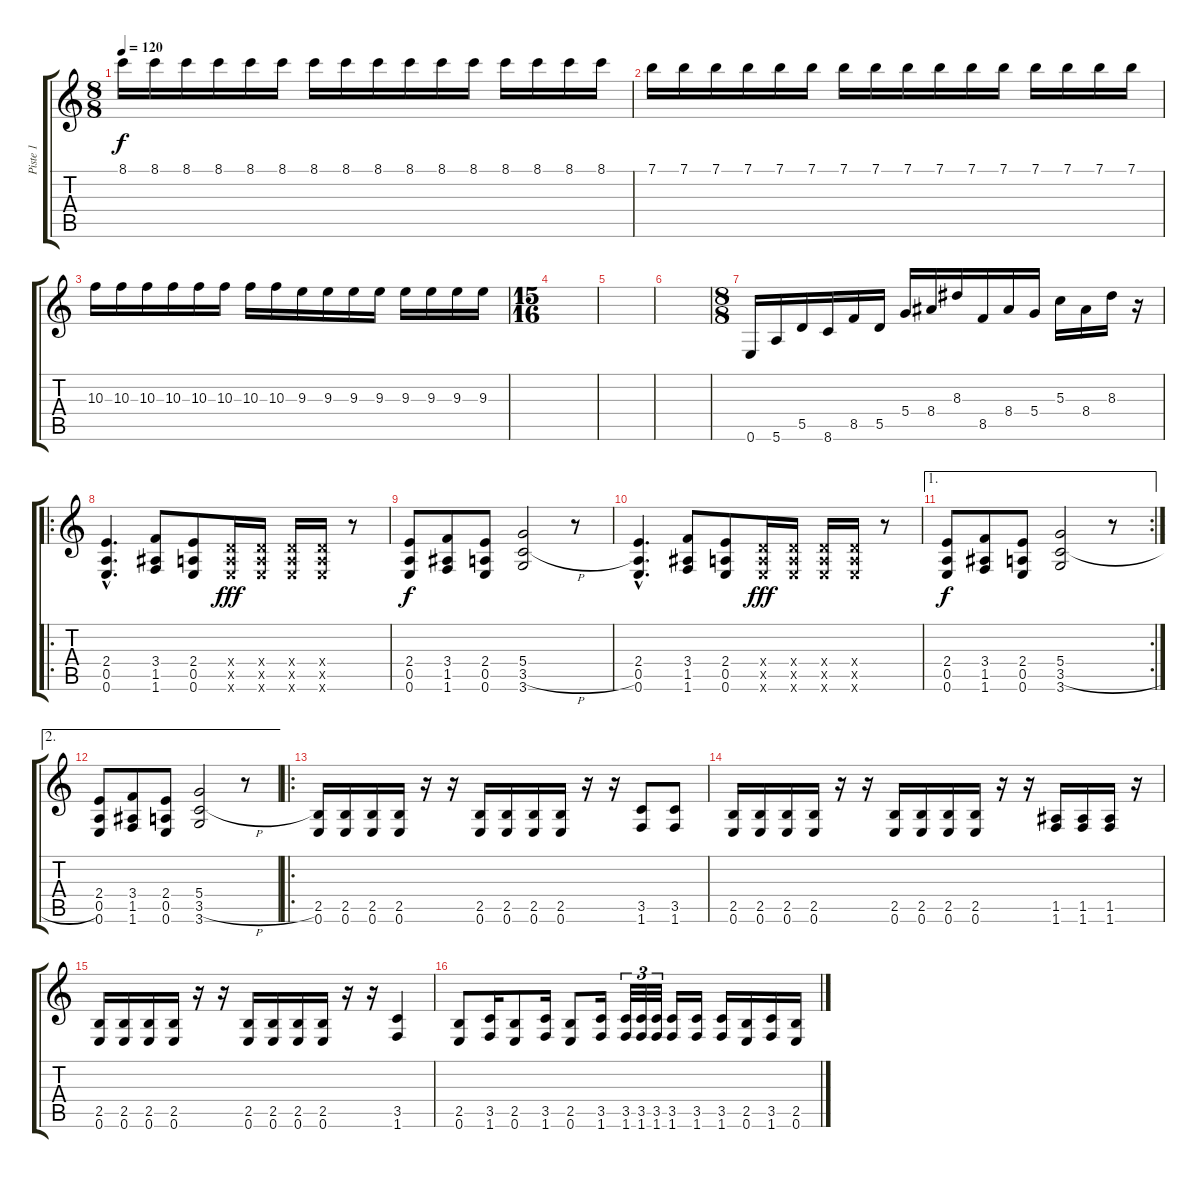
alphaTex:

\track ("Piste 1" "Piste 1") {instrument distortionguitar}
\staff {score tabs}
\tuning (E4 B3 G3 D3 A2 E2) {hide}
\ts (8 8)
\tempo 120
\clef g2
\ks c
8.1.16{dy f} 8.1.16 8.1.16 8.1.16 8.1.16 8.1.16 8.1.16 8.1.16 8.1.16 8.1.16 8.1.16 8.1.16 8.1.16 8.1.16 8.1.16 8.1.16 |
7.1.16 7.1.16 7.1.16 7.1.16 7.1.16 7.1.16 7.1.16 7.1.16 7.1.16 7.1.16 7.1.16 7.1.16 7.1.16 7.1.16 7.1.16 7.1.16 |
10.3.16 10.3.16 10.3.16 10.3.16 10.3.16 10.3.16 10.3.16 10.3.16 9.3.16 9.3.16 9.3.16 9.3.16 9.3.16 9.3.16 9.3.16 9.3.16 |
\ts (15 16)
|
|
|
\ts (8 8)
0.6.16 5.6.16 5.5.16 8.6.16 8.5.16 5.5.16 5.4.16 8.4.16 8.3.16 8.5.16 8.4.16 5.4.16 5.3.16 8.4.16 8.3.16 r.16 |
\ro
(2.4{hac} 0.5{hac} 0.6{hac}).4{d} (3.4 1.5 1.6).8 (2.4 0.5 0.6).8 (0.4{x} 0.5{x} 0.6{x}).16{dy fff} (0.4{x} 0.5{x} 0.6{x}).16 (0.4{x} 0.5{x} 0.6{x}).16 (0.4{x} 0.5{x} 0.6{x}).16 r.8 |
(2.4 0.5 0.6).8{dy f} (3.4 1.5 1.6).8 (2.4 0.5 0.6).8 (5.4 3.5{h} 3.6).2 r.8 |
(2.4{hac} 0.5{hac} 0.6{hac}).4{d} (3.4 1.5 1.6).8 (2.4 0.5 0.6).8 (0.4{x} 0.5{x} 0.6{x}).16{dy fff} (0.4{x} 0.5{x} 0.6{x}).16 (0.4{x} 0.5{x} 0.6{x}).16 (0.4{x} 0.5{x} 0.6{x}).16 r.8 |
\ae 1
\rc 2
(2.4 0.5 0.6).8{dy f} (3.4 1.5 1.6).8 (2.4 0.5 0.6).8 (5.4 3.5{h} 3.6).2 r.8 |
\ae 2
(2.4 0.5 0.6).8 (3.4 1.5 1.6).8 (2.4 0.5 0.6).8 (5.4 3.5{h} 3.6).2 r.8 |
\ro
(2.5 0.6).16 (2.5 0.6).16 (2.5 0.6).16 (2.5 0.6).16 r.16 r.16 (2.5 0.6).16 (2.5 0.6).16 (2.5 0.6).16 (2.5 0.6).16 r.16 r.16 (3.5 1.6).8 (3.5 1.6).8 |
(2.5 0.6).16 (2.5 0.6).16 (2.5 0.6).16 (2.5 0.6).16 r.16 r.16 (2.5 0.6).16 (2.5 0.6).16 (2.5 0.6).16 (2.5 0.6).16 r.16 r.16 (1.5 1.6).16 (1.5 1.6).16 (1.5 1.6).16 r.16 |
(2.5 0.6).16 (2.5 0.6).16 (2.5 0.6).16 (2.5 0.6).16 r.16 r.16 (2.5 0.6).16 (2.5 0.6).16 (2.5 0.6).16 (2.5 0.6).16 r.16 r.16 (3.5 1.6).4 |
(2.5 0.6).8 (3.5 1.6).16 (2.5 0.6).8 (3.5 1.6).16 (2.5 0.6).8 (3.5 1.6).16 (3.5 1.6).32{tu (3 2)} (3.5 1.6).32{tu (3 2)} (3.5 1.6).32{tu (3 2)} (3.5 1.6).16 (3.5 1.6).16 (3.5 1.6).16 (2.5 0.6).16 (3.5 1.6).16 (2.5 0.6).16
